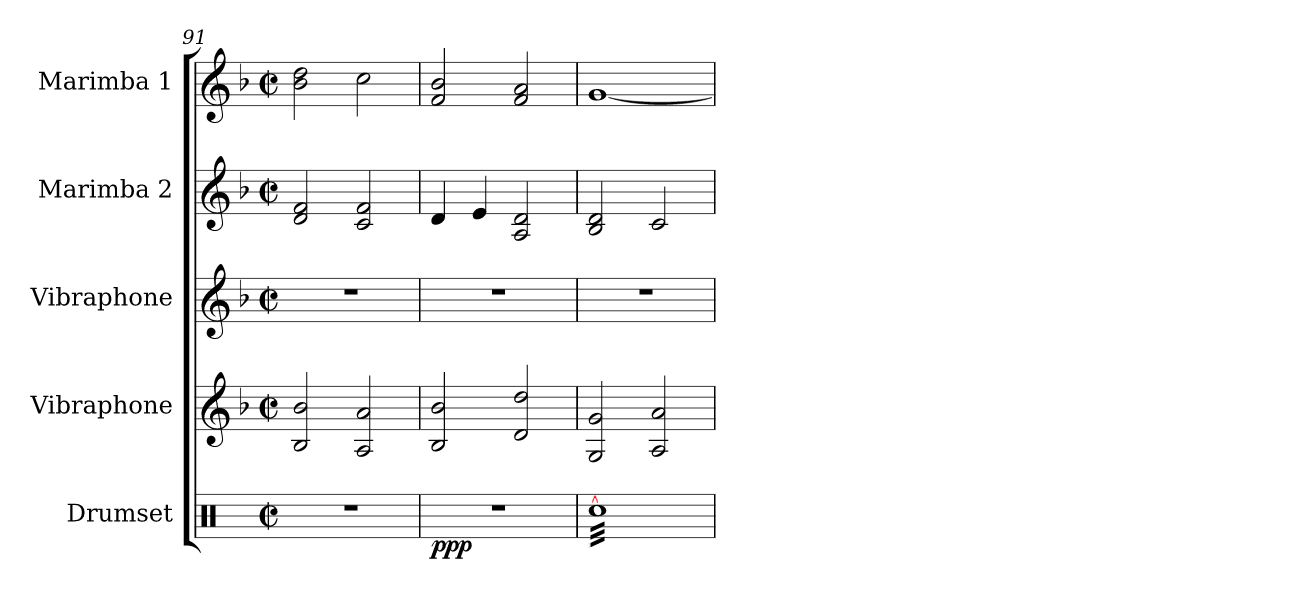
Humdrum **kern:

**kern	**dynam	**kern	**kern	**kern	**kern
*part5	*part5	*part4	*part3	*part2	*part1
*staff5	*staff5	*staff4	*staff3	*staff2	*staff1
*I"Drumset	*	*I"Vibraphone	*I"Vibraphone	*I"Marimba 2	*I"Marimba 1
*I'Drs.	*	*I'Vib.	*I'Vib.	*I'Mrm. 2	*I'Mrm. 1
*clefX	*	*clefG2	*clefG2	*clefG2	*clefG2
*k[]	*	*k[b-]	*k[b-]	*k[b-]	*k[b-]
*M2/2	*	*M2/2	*M2/2	*M2/2	*M2/2
*met(c|)	*	*met(c|)	*met(c|)	*met(c|)	*met(c|)
=91	=91	=91	=91	=91	=91
1r	.	2B-/ 2b-/	1r	2d/ 2f/	2b-\ 2dd\
.	.	2A/ 2a/	.	2c/ 2f/	2cc\
=92	=92	=92	=92	=92	=92
!	!LO:DY:b	!	!	!	!
1r	ppp	2B-/ 2b-/	1r	4d/	2f/ 2b-/
.	.	.	.	4e/	.
.	.	2d/ 2dd/	.	2A/ 2d/	2f/ 2a/
=93	=93	=93	=93	=93	=93
*tremolo	*	*	*	*	*
[32RccLLL	.	2G/ 2g/	1r	2B-/ 2d/	[1g
32Rcc	.	.	.	.	.
32Rcc	.	.	.	.	.
32Rcc	.	.	.	.	.
32Rcc	.	.	.	.	.
32Rcc	.	.	.	.	.
32Rcc	.	.	.	.	.
32Rcc	.	.	.	.	.
32Rcc	.	.	.	.	.
32Rcc	.	.	.	.	.
32Rcc	.	.	.	.	.
32Rcc	.	.	.	.	.
32Rcc	.	.	.	.	.
32Rcc	.	.	.	.	.
32Rcc	.	.	.	.	.
32Rcc	.	.	.	.	.
32Rcc	.	2A/ 2a/	.	2c/	.
32Rcc	.	.	.	.	.
32Rcc	.	.	.	.	.
32Rcc	.	.	.	.	.
32Rcc	.	.	.	.	.
32Rcc	.	.	.	.	.
32Rcc	.	.	.	.	.
32Rcc	.	.	.	.	.
32Rcc	.	.	.	.	.
32Rcc	.	.	.	.	.
32Rcc	.	.	.	.	.
32Rcc	.	.	.	.	.
32Rcc	.	.	.	.	.
32Rcc	.	.	.	.	.
32Rcc	.	.	.	.	.
32RccJJJ	.	.	.	.	.
*Xtremolo	*	*	*	*	*
=	=	=	=	=	=
*-	*-	*-	*-	*-	*-
